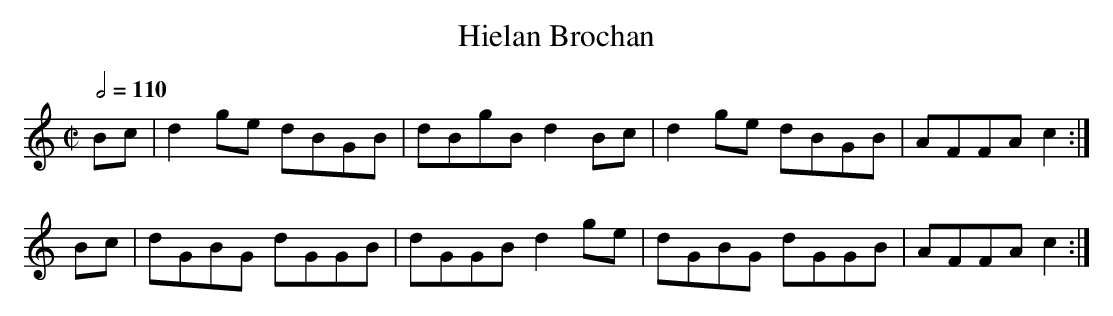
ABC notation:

X:1
T:Hielan Brochan
M:C|
L:1/8
Q:1/2=110
K:GMix
Bc|d2ge dBGB|dBgB d2Bc|d2ge dBGB|AFFA c2:|
Bc|dGBG dGGB|dGGB d2ge|dGBG dGGB|AFFA c2:|

Double tonic seems to be particularly common in 9/8 tunes, like these two
jigs where each half starts in the dorian and ends on the major a step
below.  Almost all 9/8 tunes are circular dance melodies; the bars in the
major are intended to lead back to a repeat.  (The first is also known in
England and Ireland under a variety of names; the second is one of the
oldest of a family of tunes which includes the recent Irish slip jig "The
Butterfly").  This kind of tune probably originated in northern England
late in the 17th century as a variant of the older 3/2 hornpipe.
